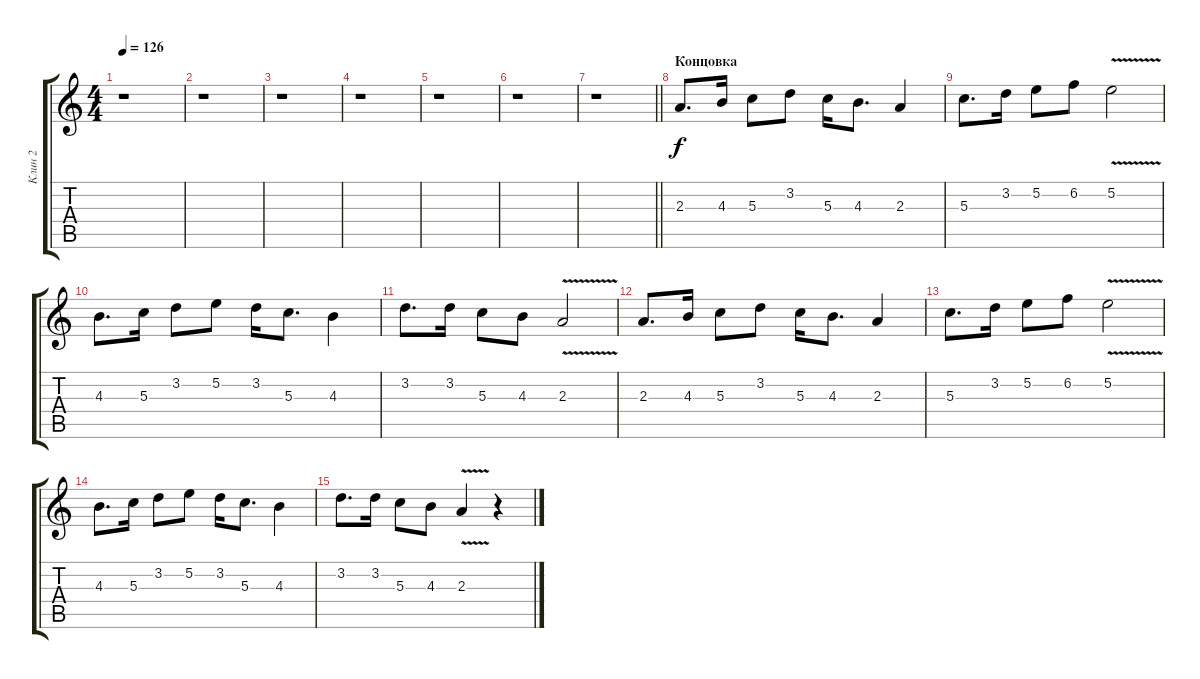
\track ("Клин 2" "Клин 2") {instrument electricguitarclean}
\staff {score tabs}
\tuning (E4 B3 G3 D3 A2 E2) {hide}
\ts (4 4)
\tempo 126
\clef g2
\ks c
r.1{dy f} |
r.1 |
r.1 |
r.1 |
r.1 |
r.1 |
\barLineRight lightlight
r.1 |
\section ("" "Концовка")
2.3.8{d} 4.3.16 5.3.8 3.2.8 5.3.16 4.3.8{d} 2.3.4 |
5.3.8{d} 3.2.16 5.2.8 6.2.8 5.2{v}.2 |
4.3.8{d} 5.3.16 3.2.8 5.2.8 3.2.16 5.3.8{d} 4.3.4 |
3.2.8{d} 3.2.16 5.3.8 4.3.8 2.3{v}.2 |
2.3.8{d} 4.3.16 5.3.8 3.2.8 5.3.16 4.3.8{d} 2.3.4 |
5.3.8{d} 3.2.16 5.2.8 6.2.8 5.2{v}.2 |
4.3.8{d} 5.3.16 3.2.8 5.2.8 3.2.16 5.3.8{d} 4.3.4 |
3.2.8{d} 3.2.16 5.3.8 4.3.8 2.3{v}.4 r.4
